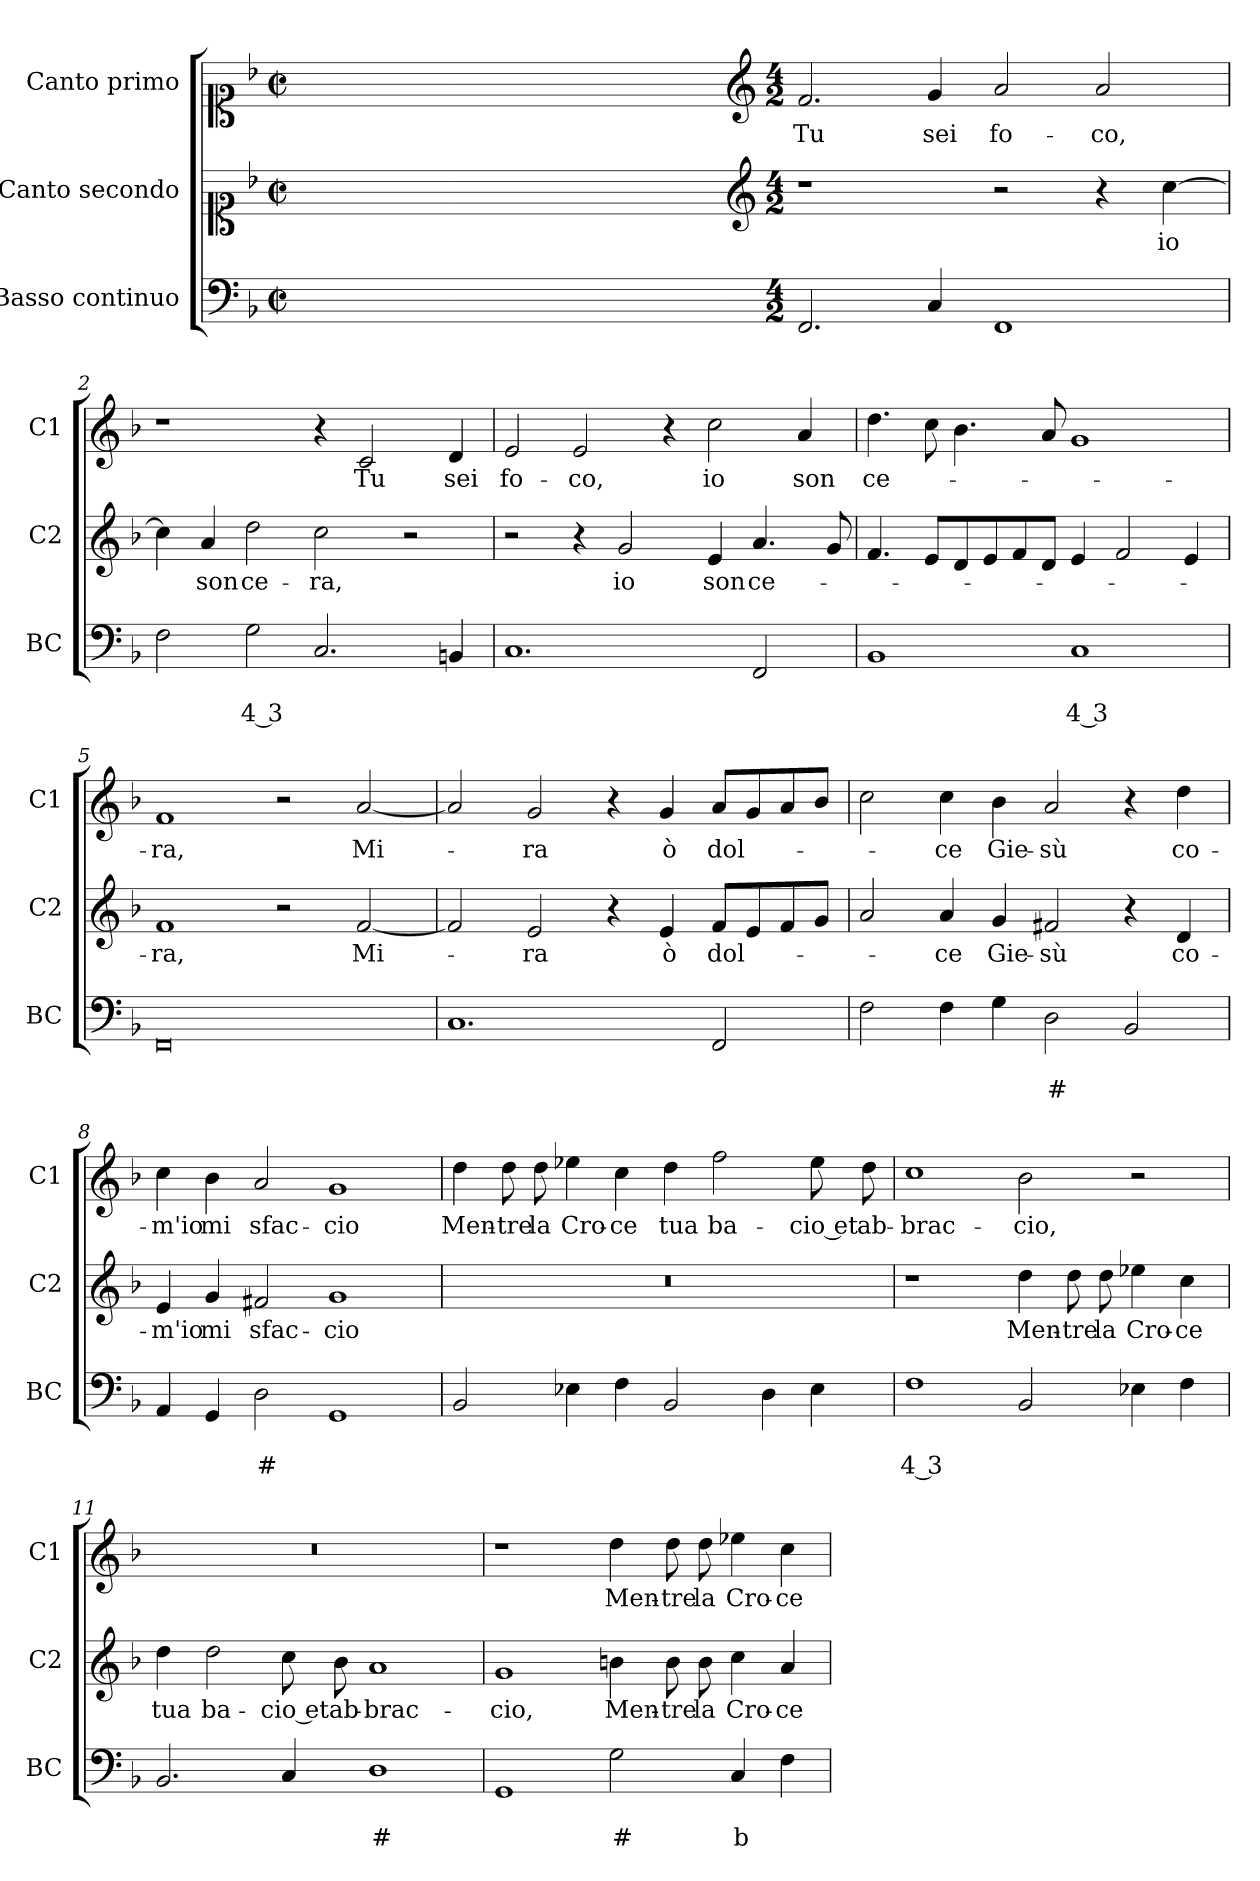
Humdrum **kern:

**kern	**text	**text	**kern	**text	**kern	**text
*part3	*part3	*part3	*part2	*part2	*part1	*part1
*staff3	*staff3	*staff3	*staff2	*staff2	*staff1	*staff1
*I"Basso continuo	*	*	*I"Canto secondo	*	*I"Canto primo	*
*I'BC	*	*	*I'C2	*	*I'C1	*
*clefF4	*	*	*clefC1	*	*clefC1	*
*k[b-]	*	*	*k[b-]	*	*k[b-]	*
*F:	*	*	*F:	*	*F:	*
*M2/2	*	*	*M2/2	*	*M2/2	*
*met(c|)	*	*	*met(c|)	*	*met(c|)	*
=	=	=	=	=	=	=
1ryy	.	.	1ryy	.	1ryy	.
=1X-	=1X-	=1X-	=1X-	=1X-	=1X-	=1X-
4ryy	.	.	4ryy	.	4ryy	.
4ryy	.	.	4ryy	.	4ryy	.
4ryy	.	.	4ryy	.	4ryy	.
4ryy	.	.	4ryy	.	4ryy	.
=1-	=1-	=1-	=1-	=1-	=1-	=1-
*	*	*	*clefG2	*	*clefG2	*
*M4/2	*	*	*M4/2	*	*M4/2	*
!	!	!	!	!	!	!LO:LY:b
2.FF/	.	.	1r	.	2.f/	Tu
!	!	!	!	!	!	!LO:LY:b
4C/	.	.	.	.	4g/	sei
!	!	!	!	!	!	!LO:LY:b
1FF	.	.	2r	.	2a/	fo-
!	!	!	!	!	!	!LO:LY:b
.	.	.	4r	.	2a/	-co,
!	!	!	!	!LO:LY:b	!	!
.	.	.	[4cc\	io	.	.
=2	=2	=2	=2	=2	=2	=2
2F\	.	.	4cc\]	.	1r	.
!	!	!	!	!LO:LY:b	!	!
.	.	.	4a/	son	.	.
!	!	!LO:LY:b	!	!LO:LY:b	!	!
2G\	.	4 3	2dd\	ce-	.	.
!	!	!	!	!LO:LY:b	!	!
2.C/	.	.	2cc\	-ra,	4r	.
!	!	!	!	!	!	!LO:LY:b
.	.	.	.	.	2c/	Tu
.	.	.	2r	.	.	.
!	!	!	!	!	!	!LO:LY:b
4BBn/	.	.	.	.	4d/	sei
=3	=3	=3	=3	=3	=3	=3
!	!	!	!	!	!	!LO:LY:b
1.C	.	.	2r	.	2e/	fo-
!	!	!	!	!	!	!LO:LY:b
.	.	.	4r	.	2e/	-co,
!	!	!	!	!LO:LY:b	!	!
.	.	.	2g/	io	.	.
.	.	.	.	.	4r	.
!	!	!	!	!LO:LY:b	!	!LO:LY:b
.	.	.	4e/	son	2cc\	io
!	!	!	!	!LO:LY:b	!	!
2FF/	.	.	4.a/	ce-	.	.
!	!	!	!	!	!	!LO:LY:b
.	.	.	.	.	4a/	son
.	.	.	8g/	.	.	.
!!LO:LB:g=z
=4	=4	=4	=4	=4	=4	=4
!	!	!	!	!	!	!LO:LY:b
1BB-	.	.	4.f/	.	4.dd\	ce-
.	.	.	8e/L	.	8cc\	.
.	.	.	8d/	.	4.b-\	.
.	.	.	8e/	.	.	.
.	.	.	8f/	.	.	.
.	.	.	8d/J	.	8a/	.
!	!	!LO:LY:b	!	!	!	!
1C	.	4 3	4e/	.	1g	.
.	.	.	2f/	.	.	.
.	.	.	4e/	.	.	.
=5	=5	=5	=5	=5	=5	=5
!	!	!	!	!LO:LY:b	!	!LO:LY:b
0FF	.	.	1f	-ra,	1f	-ra,
.	.	.	2r	.	2r	.
!	!	!	!	!LO:LY:b	!	!LO:LY:b
.	.	.	[2f/	Mi-	[2a/	Mi-
=6	=6	=6	=6	=6	=6	=6
1.C	.	.	2f/]	.	2a/]	.
!	!	!	!	!LO:LY:b	!	!LO:LY:b
.	.	.	2e/	-ra	2g/	-ra
.	.	.	4r	.	4r	.
!	!	!	!	!LO:LY:b	!	!LO:LY:b
.	.	.	4e/	ò	4g/	ò
!	!	!	!	!LO:LY:b	!	!LO:LY:b
2FF/	.	.	8f/L	dol-	8a/L	dol-
.	.	.	8e/	.	8g/	.
.	.	.	8f/	.	8a/	.
.	.	.	8g/J	.	8b-/J	.
=7	=7	=7	=7	=7	=7	=7
2F\	.	.	2a/	.	2cc\	.
!	!	!	!	!LO:LY:b	!	!LO:LY:b
4F\	.	.	4a/	-ce	4cc\	-ce
!	!	!	!	!LO:LY:b	!	!LO:LY:b
4G\	.	.	4g/	Gie-	4b-\	Gie-
!	!	!LO:LY:b	!	!LO:LY:b	!	!LO:LY:b
2D\	.	#	2f#X/	-sù	2a/	-sù
2BB-/	.	.	4r	.	4r	.
!	!	!	!	!LO:LY:b	!	!LO:LY:b
.	.	.	4d/	co-	4dd\	co-
!!LO:LB:g=z
=8	=8	=8	=8	=8	=8	=8
!	!	!	!	!LO:LY:b	!	!LO:LY:b
4AA/	.	.	4e/	-m'io	4cc\	-m'io
!	!	!	!	!LO:LY:b	!	!LO:LY:b
4GG/	.	.	4g/	mi	4b-\	mi
!	!	!LO:LY:b	!	!LO:LY:b	!	!LO:LY:b
2D\	.	#	2f#X/	sfac-	2a/	sfac-
!	!	!	!	!LO:LY:b	!	!LO:LY:b
1GG	.	.	1g	-cio	1g	-cio
=9	=9	=9	=9	=9	=9	=9
!	!	!	!	!	!	!LO:LY:b
2BB-/	.	.	0r	.	4dd\	Men-
!	!	!	!	!	!	!LO:LY:b
.	.	.	.	.	8dd\	-tre
!	!	!	!	!	!	!LO:LY:b
.	.	.	.	.	8dd\	la
!	!	!	!	!	!	!LO:LY:b
4E-X\	.	.	.	.	4ee-X\	Cro-
!	!	!	!	!	!	!LO:LY:b
4F\	.	.	.	.	4cc\	-ce
!	!	!	!	!	!	!LO:LY:b
2BB-/	.	.	.	.	4dd\	tua
!	!	!	!	!	!	!LO:LY:b
.	.	.	.	.	2ff\	ba-
4D\	.	.	.	.	.	.
!	!	!	!	!	!	!LO:LY:b
4E-\	.	.	.	.	8ee-\	-cio et
!	!	!	!	!	!	!LO:LY:b
.	.	.	.	.	8dd\	ab-
=10	=10	=10	=10	=10	=10	=10
!	!	!LO:LY:b	!	!	!	!LO:LY:b
1F	.	4 3	1r	.	1cc	-brac-
!	!	!	!	!LO:LY:b	!	!LO:LY:b
2BB-/	.	.	4dd\	Men-	2b-\	-cio,
!	!	!	!	!LO:LY:b	!	!
.	.	.	8dd\	-tre	.	.
!	!	!	!	!LO:LY:b	!	!
.	.	.	8dd\	la	.	.
!	!	!	!	!LO:LY:b	!	!
4E-X\	.	.	4ee-X\	Cro-	2r	.
!	!	!	!	!LO:LY:b	!	!
4F\	.	.	4cc\	-ce	.	.
!!LO:LB:g=z
=11	=11	=11	=11	=11	=11	=11
!	!	!	!	!LO:LY:b	!	!
2.BB-/	.	.	4dd\	tua	0r	.
!	!	!	!	!LO:LY:b	!	!
.	.	.	2dd\	ba-	.	.
!	!	!	!	!LO:LY:b	!	!
4C/	.	.	8cc\	-cio et	.	.
!	!	!	!	!LO:LY:b	!	!
.	.	.	8b-\	ab-	.	.
!	!	!LO:LY:b	!	!LO:LY:b	!	!
1D	.	#	1a	-brac-	.	.
=12	=12	=12	=12	=12	=12	=12
!	!	!	!	!LO:LY:b	!	!
1GG	.	.	1g	-cio,	1r	.
!	!	!LO:LY:b	!	!LO:LY:b	!	!LO:LY:b
2G\	.	#	4bn\	Men-	4dd\	Men-
!	!	!	!	!LO:LY:b	!	!LO:LY:b
.	.	.	8b\	-tre	8dd\	-tre
!	!	!	!	!LO:LY:b	!	!LO:LY:b
.	.	.	8b\	la	8dd\	la
!	!	!LO:LY:b	!	!LO:LY:b	!	!LO:LY:b
4C/	.	b	4cc\	Cro-	4ee-X\	Cro-
!	!	!	!	!LO:LY:b	!	!LO:LY:b
4F\	.	.	4a/	-ce	4cc\	-ce
=	=	=	=	=	=	=
*-	*-	*-	*-	*-	*-	*-
